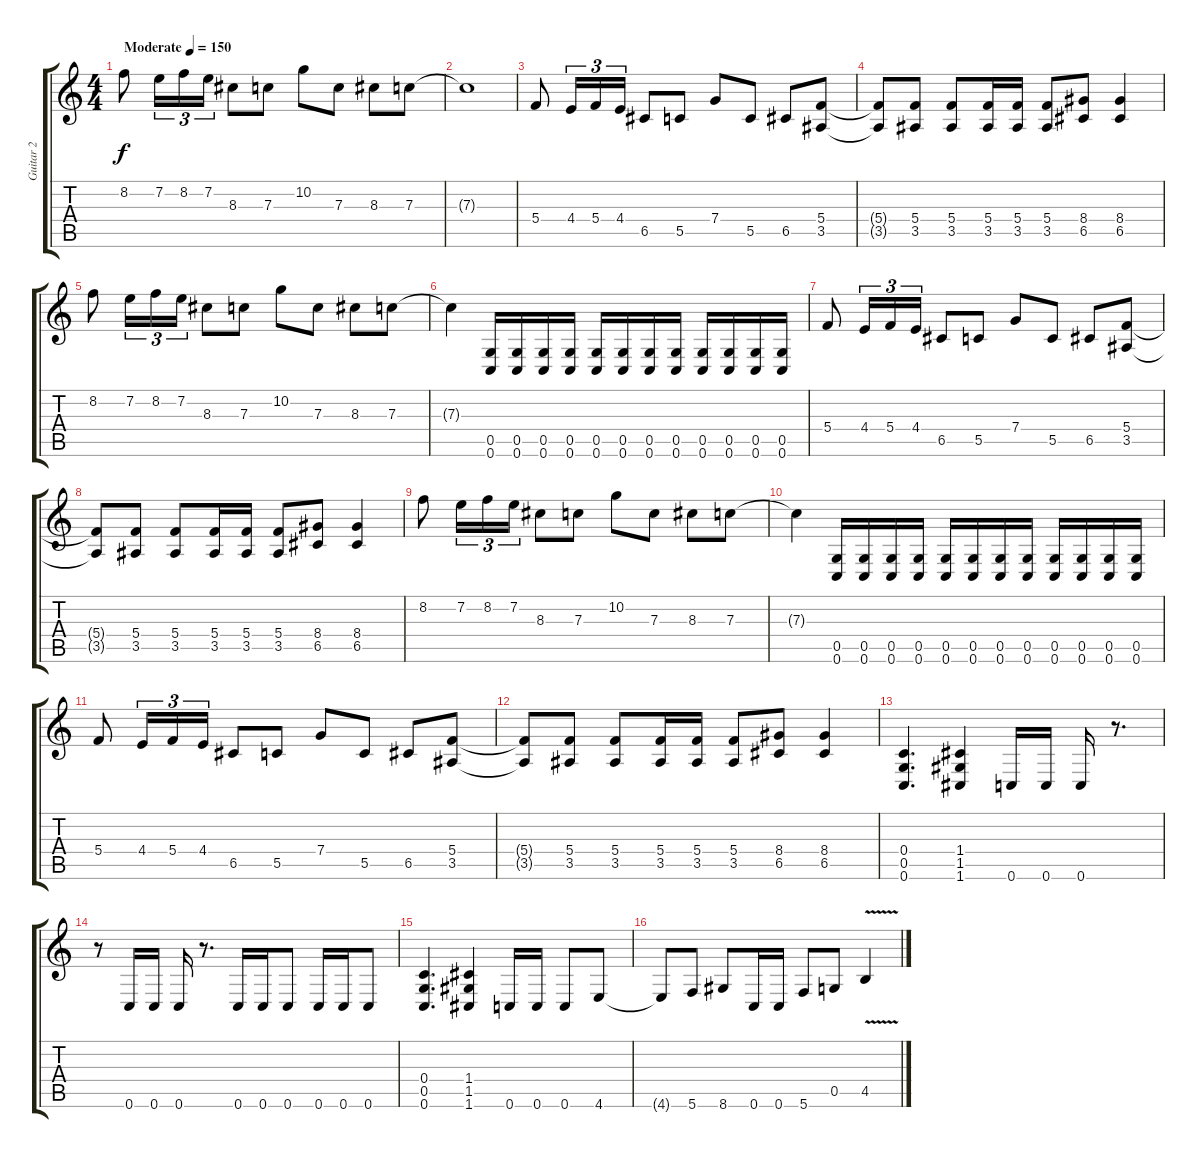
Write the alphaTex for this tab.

\track ("Guitar 2" "Guitar 2") {instrument distortionguitar}
\staff {score tabs}
\tuning (D4 A3 F3 C3 G2 C2) {hide}
\ts (4 4)
\tempo (150 "Moderate")
\clef g2
\ks c
8.2.8{dy f instrument distortionguitar} 7.2.16{tu (3 2)} 8.2.16{tu (3 2)} 7.2.16{tu (3 2)} 8.3.8 7.3.8 10.2.8 7.3.8 8.3.8 7.3.8 |
7.3{t}.1 |
5.4.8 4.4.16{tu (3 2)} 5.4.16{tu (3 2)} 4.4.16{tu (3 2)} 6.5.8 5.5.8 7.4.8 5.5.8 6.5.8 (5.4 3.5).8 |
(5.4{t} 3.5{t}).8 (5.4 3.5).8 (5.4 3.5).8 (5.4 3.5).16 (5.4 3.5).16 (5.4 3.5).8 (8.4 6.5).8 (8.4 6.5).4 |
8.2.8 7.2.16{tu (3 2)} 8.2.16{tu (3 2)} 7.2.16{tu (3 2)} 8.3.8 7.3.8 10.2.8 7.3.8 8.3.8 7.3.8 |
7.3{t}.4 (0.5 0.6).16 (0.5 0.6).16 (0.5 0.6).16 (0.5 0.6).16 (0.5 0.6).16 (0.5 0.6).16 (0.5 0.6).16 (0.5 0.6).16 (0.5 0.6).16 (0.5 0.6).16 (0.5 0.6).16 (0.5 0.6).16 |
5.4.8 4.4.16{tu (3 2)} 5.4.16{tu (3 2)} 4.4.16{tu (3 2)} 6.5.8 5.5.8 7.4.8 5.5.8 6.5.8 (5.4 3.5).8 |
(5.4{t} 3.5{t}).8 (5.4 3.5).8 (5.4 3.5).8 (5.4 3.5).16 (5.4 3.5).16 (5.4 3.5).8 (8.4 6.5).8 (8.4 6.5).4 |
8.2.8 7.2.16{tu (3 2)} 8.2.16{tu (3 2)} 7.2.16{tu (3 2)} 8.3.8 7.3.8 10.2.8 7.3.8 8.3.8 7.3.8 |
7.3{t}.4 (0.5 0.6).16 (0.5 0.6).16 (0.5 0.6).16 (0.5 0.6).16 (0.5 0.6).16 (0.5 0.6).16 (0.5 0.6).16 (0.5 0.6).16 (0.5 0.6).16 (0.5 0.6).16 (0.5 0.6).16 (0.5 0.6).16 |
5.4.8 4.4.16{tu (3 2)} 5.4.16{tu (3 2)} 4.4.16{tu (3 2)} 6.5.8 5.5.8 7.4.8 5.5.8 6.5.8 (5.4 3.5).8 |
(5.4{t} 3.5{t}).8 (5.4 3.5).8 (5.4 3.5).8 (5.4 3.5).16 (5.4 3.5).16 (5.4 3.5).8 (8.4 6.5).8 (8.4 6.5).4 |
(0.4 0.5 0.6).4{d} (1.4 1.5 1.6).4 0.6.16 0.6.16 0.6.16 r.8{d} |
r.8 0.6.16 0.6.16 0.6.16 r.8{d} 0.6.16 0.6.16 0.6.8 0.6.16 0.6.16 0.6.8 |
(0.4 0.5 0.6).4{d} (1.4 1.5 1.6).4 0.6.16 0.6.16 0.6.8 4.6.8 |
4.6{t}.8 5.6.8 8.6.8 0.6.16 0.6.16 5.6.8 0.5.8 4.5{v}.4
